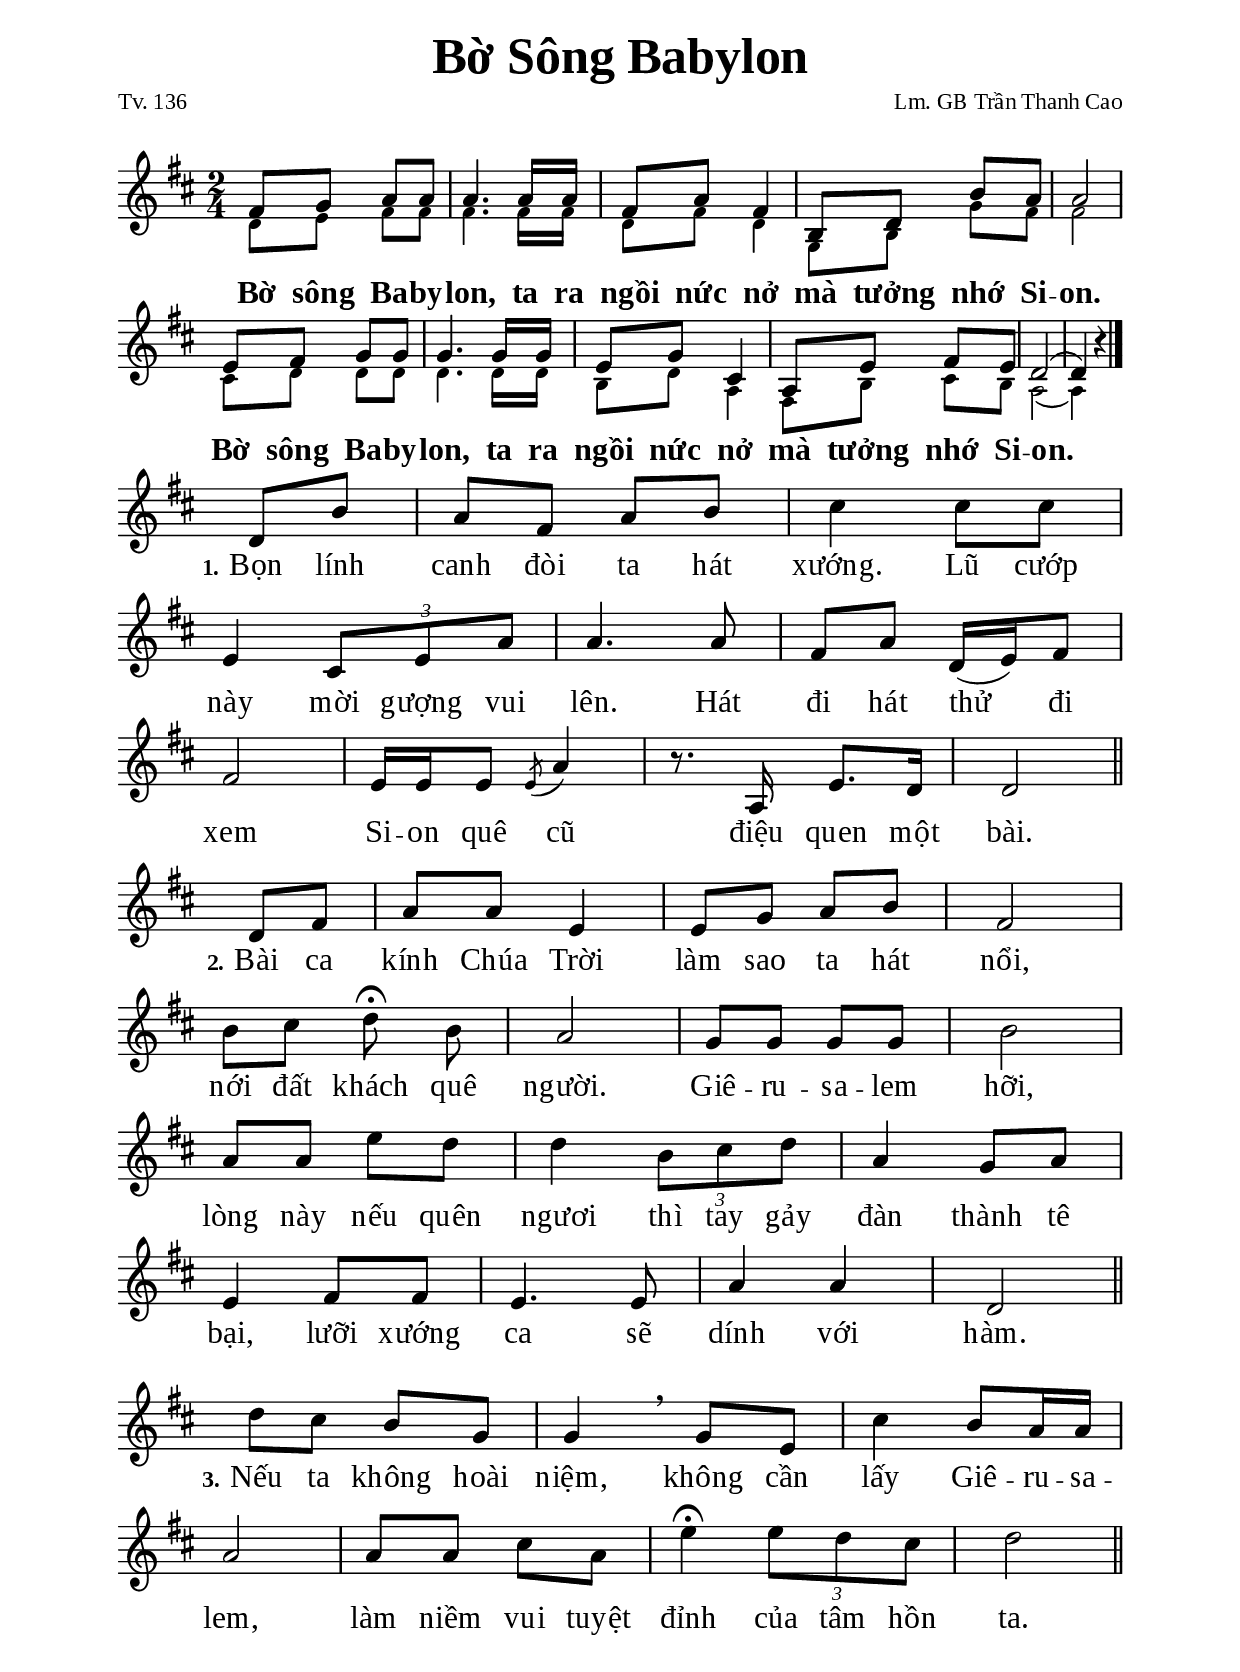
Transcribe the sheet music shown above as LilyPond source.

% Cài đặt chung
\version "2.20.0"
\include "english.ly"

\header {
  title = \markup { \fontsize #3 "Bờ Sông Babylon" }
  poet = "Tv. 136"
  composer = "Lm. GB Trần Thanh Cao"
  arranger = " "
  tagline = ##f
}

\paper {
  #(set-paper-size "a4")
  top-margin = 10\mm
  bottom-margin = 10\mm
  left-margin = 20\mm
  right-margin = 20\mm
  indent = #0
  #(define fonts
    (make-pango-font-tree
      "Liberation Serif"
      "Liberation Serif"
      "Liberation Serif"
      (/ 20 20)))
  page-count = #1
}

% Nhạc điệp khúc
nhacDiepKhucSop= \relative c' {
  fs8 g a a |
  a4. a16 a |
  fs8 a fs4 |
  b,8 d b' a |
  a2 |
  e8 fs g g |
  g4. g16 g |
  e8 g cs,4 |
  a8 e' fs e |
  d2 ( |
  d4) r \bar "|."
}

nhacDiepKhucBass= \relative c' {
  d8 e fs fs |
  fs4. fs16 fs |
  d8 fs d4 |
  g,8 b g' fs |
  fs2 |
  cs8 d d d |
  d4. d16 d |
  b8 d a4 |
  fs8 b cs b |
  a2 ( |
  a4) r
}

% Nhạc phiên khúc
nhacPhienKhucMot = \relative c' {
  \partial 4 d8 b' |
  a fs a b |
  cs4 cs8 cs |
  e,4 \tuplet 3/2 { cs8 e a } |
  a4. a8 |
  fs8 a d,16 (e) fs8 |
  fs2 |
  e16 e e8 \acciaccatura e8 a4 |
  r8. a,16 e'8. d16 |
  d2 \bar "||"
}

nhacPhienKhucHai = \relative c' {
  \partial 4 d8 fs |
  a a e4 |
  e8 g a b |
  fs2 |
  b8 cs
  \autoBeamOff
  d \fermata b |
  \autoBeamOn
  a2 |
  g8 g g g |
  b2 |
  a8 a e' d |
  d4 \tuplet 3/2 { b8 cs d } |
  a4 g8 a |
  e4 fs8 fs |
  e4. e8 |
  a4 a |
  d,2 \bar "||"
}

nhacPhienKhucBa = \relative c'' {
  d8 cs b g |
  g4 \breathe g8 e |
  cs'4 b8 a16 a |
  a2 |
  a8 a cs a |
  e'4 \fermata \tuplet 3/2 { e8 d cs } |
  d2 \bar "||"
}

% Lời điệp khúc
loiDiepKhuc = \lyricmode {
  Bờ sông Ba -- by -- lon,
  ta ra ngồi nức nở mà tưởng nhớ Si -- on.
  Bờ sông Ba -- by -- lon,
  ta ra ngồi nức nở mà tưởng nhớ Si -- on.
}

% Lời phiên khúc
loiPhienKhucMot = \lyricmode {
  \set stanza = #"1."
  Bọn lính canh đòi ta hát xướng.
  Lũ cướp này mời gượng vui lên.
  Hát đi hát thử đi xem Si -- on quê cũ
  điệu quen một bài.
}

loiPhienKhucHai = \lyricmode {
  \set stanza = #"2."
  Bài ca kính Chúa Trời làm sao ta hát nổi,
  nới đất khách quê người.
  Giê -- ru -- sa -- lem hỡi,
  lòng này nếu quên ngươi
  thì tay gảy đàn thành tê bại,
  lưỡi xướng ca sẽ dính với hàm.
}

loiPhienKhucBa = \lyricmode {
  \set stanza = #"3."
  Nếu ta không hoài niệm,
  không cần lấy Giê -- ru -- sa -- lem,
  làm niềm vui tuyệt đỉnh của tâm hồn ta.
}


% Dàn trang
\score {
  \new ChoirStaff <<
    \new Staff = diepKhuc \with {
        \consists "Merge_rests_engraver"
        \magnifyStaff #(magstep +1)
      }
      <<
      \new Voice = beSop {
        \voiceOne \key d \major \time 2/4 \nhacDiepKhucSop
      }
      \new Voice = beBas {
        \override NoteHead.font-size = #-2
        \voiceTwo \key d \major \time 2/4 \nhacDiepKhucBass
      }
    >>
    \new Lyrics \lyricsto beSop \loiDiepKhuc
  >>
  \layout {
    \override Lyrics.LyricText.font-series = #'bold
    \override Lyrics.LyricText.font-size = #+3
    \override Lyrics.LyricSpace.minimum-distance = #1.5
    \override Score.BarNumber.break-visibility = ##(#f #f #f)
    \override Score.SpacingSpanner.uniform-stretching = ##t
  }
}

\score {
  \new ChoirStaff <<
    \new Staff = phienKhuc \with {
        \magnifyStaff #(magstep +1)
      }
      <<
      \new Voice = beSop {
        \key d \major \time 2/4 \nhacPhienKhucMot
      }
    >>
    \new Lyrics \lyricsto beSop \loiPhienKhucMot
  >>
  \layout {
    \override Staff.TimeSignature.transparent = ##t
    \override Lyrics.LyricText.font-size = #+3
    \override Lyrics.LyricSpace.minimum-distance = #2.0
    \override Score.BarNumber.break-visibility = ##(#f #f #f)
    \override Score.SpacingSpanner.uniform-stretching = ##t
    
  } 
}

\score {
  \new ChoirStaff <<
    \new Staff = phienKhuc \with {
        \magnifyStaff #(magstep +1)
      }
      <<
      \new Voice = beSop {
        \key d \major \time 2/4 \nhacPhienKhucHai
      }
    >>
    \new Lyrics \lyricsto beSop \loiPhienKhucHai
  >>
  \layout {
    \override Staff.TimeSignature.transparent = ##t
    \override Lyrics.LyricText.font-size = #+3
    \override Lyrics.LyricSpace.minimum-distance = #2.0
    \override Score.BarNumber.break-visibility = ##(#f #f #f)
    \override Score.SpacingSpanner.uniform-stretching = ##t
    
  } 
}

\score {
  \new ChoirStaff <<
    \new Staff = phienKhuc \with {
        \magnifyStaff #(magstep +1)
      }
      <<
      \new Voice = beSop {
        \key d \major \time 2/4 \nhacPhienKhucBa
      }
    >>
    \new Lyrics \lyricsto beSop \loiPhienKhucBa
  >>
  \layout {
    \override Staff.TimeSignature.transparent = ##t
    \override Lyrics.LyricText.font-size = #+3
    \override Lyrics.LyricSpace.minimum-distance = #2.0
    \override Score.BarNumber.break-visibility = ##(#f #f #f)
    \override Score.SpacingSpanner.uniform-stretching = ##t
   
  } 
}
